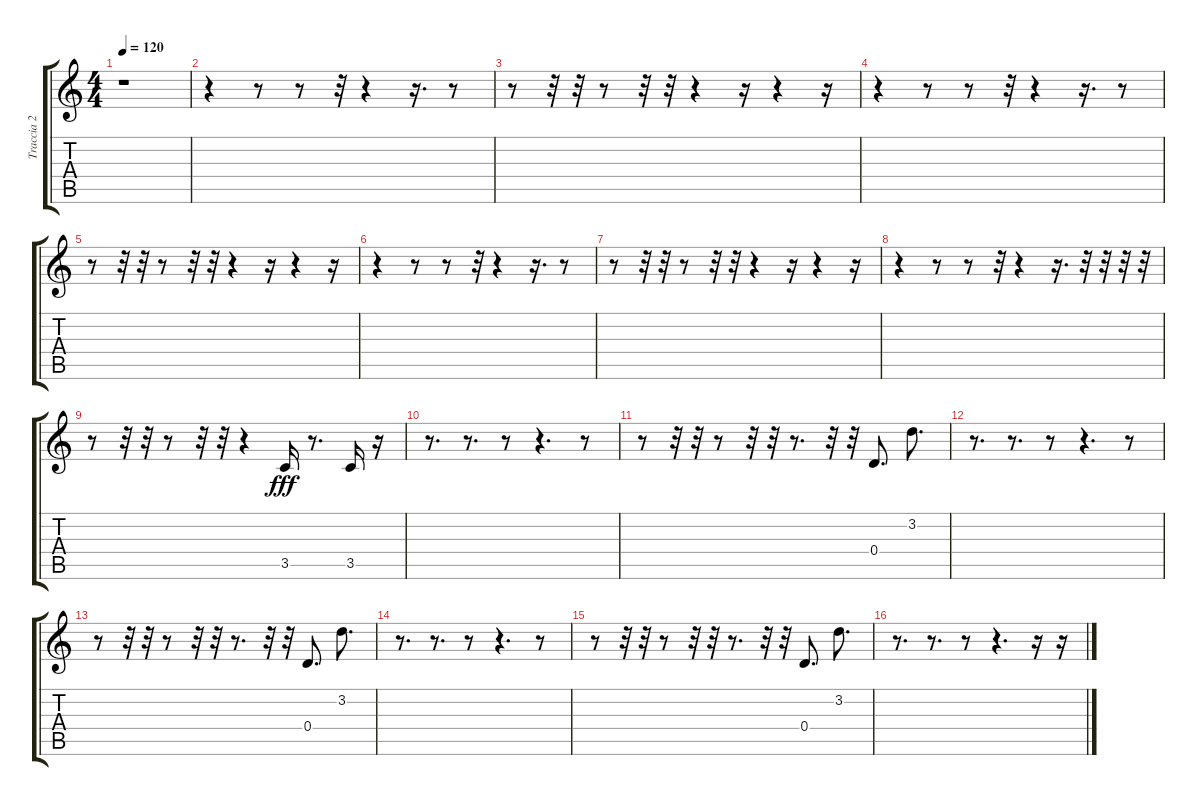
\track ("Traccia 2" "Traccia 2") {instrument electricbassfinger}
\staff {score tabs}
\tuning (E4 B3 G3 D3 A2 E2) {hide}
\ts (4 4)
\tempo 120
\clef g2
\ks c
r.1{dy fff} |
r.4 r.8 r.8 r.32 r.4 r.16{d} r.8 |
r.8 r.32 r.32 r.8 r.32 r.32 r.4 r.16 r.4 r.16 |
r.4 r.8 r.8 r.32 r.4 r.16{d} r.8 |
r.8 r.32 r.32 r.8 r.32 r.32 r.4 r.16 r.4 r.16 |
r.4 r.8 r.8 r.32 r.4 r.16{d} r.8 |
r.8 r.32 r.32 r.8 r.32 r.32 r.4 r.16 r.4 r.16 |
r.4 r.8 r.8 r.32 r.4 r.16{d} r.32 r.32 r.32 r.32 |
r.8 r.32 r.32 r.8 r.32 r.32 r.4 3.5.16 r.8{d} 3.5.16 r.16 |
r.8{d} r.8{d} r.8 r.4{d} r.8 |
r.8 r.32 r.32 r.8 r.32 r.32 r.8{d} r.32 r.32 0.4.8{d} 3.2.8{d} |
r.8{d} r.8{d} r.8 r.4{d} r.8 |
r.8 r.32 r.32 r.8 r.32 r.32 r.8{d} r.32 r.32 0.4.8{d} 3.2.8{d} |
r.8{d} r.8{d} r.8 r.4{d} r.8 |
r.8 r.32 r.32 r.8 r.32 r.32 r.8{d} r.32 r.32 0.4.8{d} 3.2.8{d} |
r.8{d} r.8{d} r.8 r.4{d} r.16 r.16
